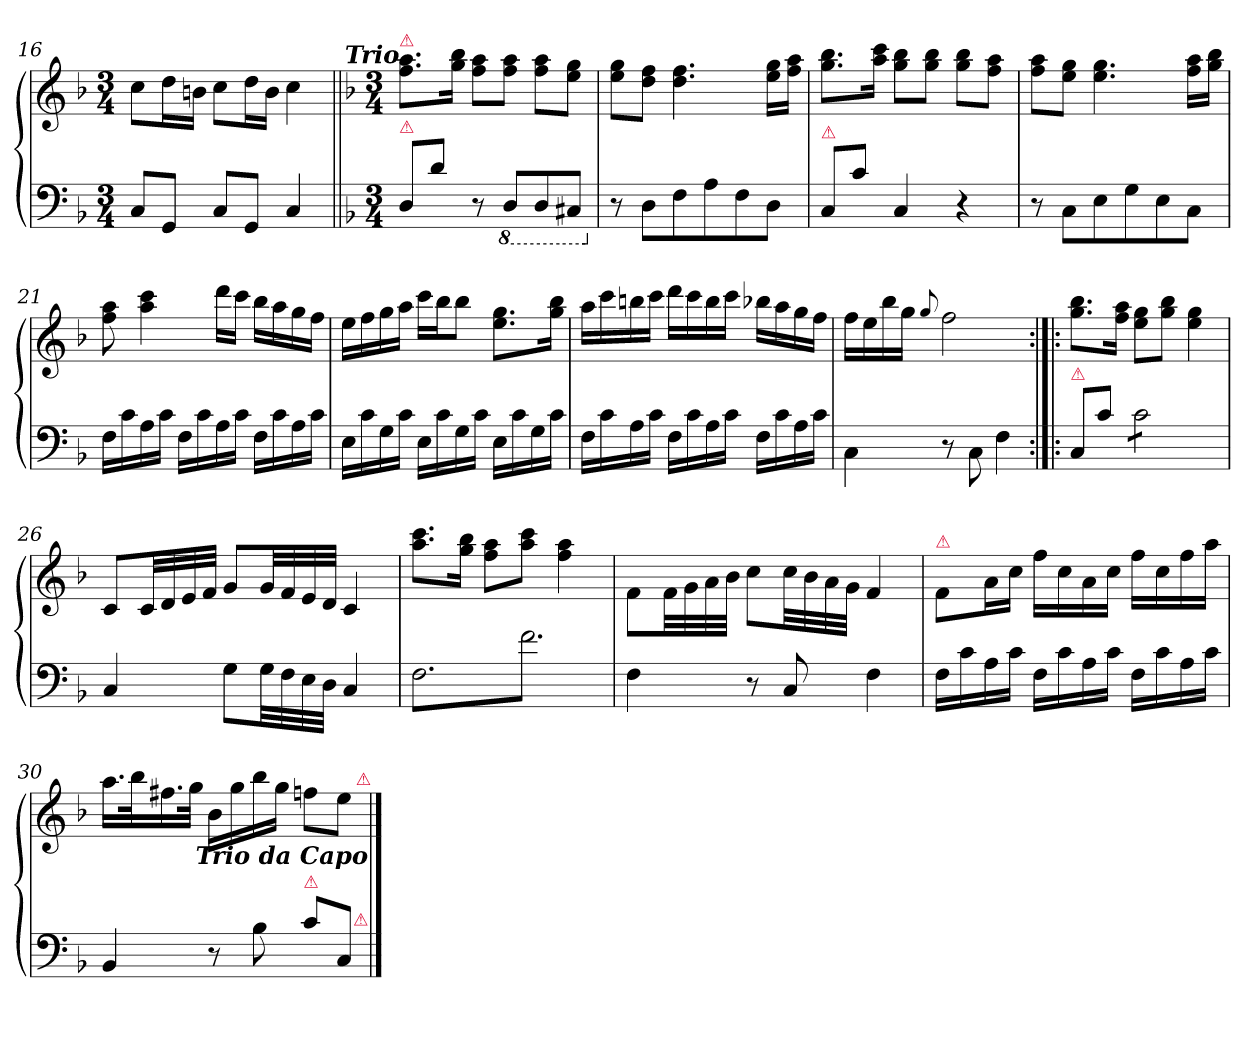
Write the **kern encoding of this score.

**kern	**kern
*part2	*part1
*staff2	*staff1
*clefF4	*clefG2
*k[b-]	*k[b-]
*M3/4	*M3/4
=16	=16
8C/L	8cc\L
8GG/J	16dd\L
.	16bn\JJ
8C/L	8cc\L
8GG/J	16dd\L
.	16b\JJ
4C/	4cc\
=17||	=17||
*k[b-]	*k[b-]
*M3/4	*M3/4
!	!LO:TX:a:color=crimson:t=⚠
!	!LO:TX:a:Bi:rj:t=Trio
!LO:TX:a:color=crimson:t=⚠	!
8D/L	8.ff\ 8.aa\L
8d\J	.
.	16gg\ 16bb-\Jk
8r	8ff\ 8aa\L
*8ba	*
8DD/L	8ff\ 8aa\J
8DD/	8ff\ 8aa\L
8CC#X/J	8ee\ 8gg\J
=18	=18
*X8ba	*
8r	8ee\ 8gg\L
8D\L	8dd\ 8ff\J
8F\	4.dd\ 4.ff\
8A\	.
8F\	.
8D\J	16ee\ 16gg\LL
.	16ff\ 16aa\JJ
=19	=19
!LO:TX:a:color=crimson:t=⚠	!
8C/L	8.gg\ 8.bb-\L
8c\J	.
.	16aa\ 16ccc\Jk
4C/	8gg\ 8bb-\L
.	8gg\ 8bb-\J
4r	8gg\ 8bb-\L
.	8ff\ 8aa\J
=20	=20
8r	8ff\ 8aa\L
8C\L	8ee\ 8gg\J
8E\	4.ee\ 4.gg\
8G\	.
8E\	.
8C\J	16ff\ 16aa\LL
.	16gg\ 16bb-\JJ
=21	=21
16F\LL	8ff\ 8aa\
16c\	.
16A\	4aa\ 4ccc\
16c\JJ	.
16F\LL	.
16c\	.
16A\	16ddd\LL
16c\JJ	16ccc\JJ
16F\LL	16bb-\LL
16c\	16aa\
16A\	16gg\
16c\JJ	16ff\JJ
=22	=22
16E\LL	16ee\LL
16c\	16ff\
16G\	16gg\
16c\JJ	16aa\JJ
16E\LL	16ccc\LL
16c\	16bb-\J
16G\	8bb-\J
16c\JJ	.
16E\LL	8.ee\ 8.gg\L
16c\	.
16G\	.
16c\JJ	16gg\ 16bb-\Jk
=23	=23
16F\LL	16aa\LL
16c\	16ccc\
16A\	16bbn\
16c\JJ	16ccc\JJ
16F\LL	16ddd\LL
16c\	16ccc\
16A\	16bb\
16c\JJ	16ccc\JJ
16F\LL	16bb-X\LL
16c\	16aa\
16A\	16gg\
16c\JJ	16ff\JJ
=24	=24
4C\	16ff\LL
.	16ee\
.	16bb-\
.	16gg\JJ
.	8qqgg/
8r	2ff\
8C\	.
4F\	.
=25:|!|:	=25:|!|:
!LO:TX:a:color=crimson:t=⚠	!
8C/L	8.gg\ 8.bb-\L
8c\J	.
.	16ff\ 16aa\Jk
*tremolo	*
8c\L	8ee\ 8gg\L
8c\	8gg\ 8bb-\J
8c\	4ee\ 4gg\
8c\J	.
*Xtremolo	*
=26	=26
4C/	8c/L
.	32c/LL
.	32d/
.	32e/
.	32f/JJJ
8G\L	8g/L
32G\LL	32g/LL
32F\	32f/
32E\	32e/
32D\JJJ	32d/JJJ
4C/	4c/
=27	=27
*tremolo	*
8F\L	8.aa\ 8.ccc\L
8f\	.
.	16gg\ 16bb-\Jk
8F\	8ff\ 8aa\L
8f\	8aa\ 8ccc\J
8F\	4ff\ 4aa\
8f\J	.
*Xtremolo	*
=28	=28
4F\	8f\L
.	32f\LL
.	32g\
.	32a\
.	32b-\JJJ
8r	8cc\L
8C/	32cc\LL
.	32b-\
.	32a\
.	32g\JJJ
4F\	4f/
=29	=29
!	!LO:TX:a:color=crimson:t=⚠
16F\LL	8f\L
16c\	.
16A\	16a\L
16c\JJ	16cc\JJ
16F\LL	16ff\LL
16c\	16cc\
16A\	16a\
16c\JJ	16cc\JJ
16F\LL	16ff\LL
16c\	16cc\
16A\	16ff\
16c\JJ	16aa\JJ
=30	=30
4BB-/	16.aa\LL
.	32bb-\K
.	16.ff#X\
.	32gg\JJk
8r	16b-\LL
.	16gg\
8B-\	16bb-\
.	16gg\JJ
!LO:TX:a:color=crimson:t=⚠	!
8c\L	8ffn\L
8C/J	8ee\J
!	!LO:TX:a:color=crimson:t=⚠
!	!LO:TX:b:Bi:t=Trio da Capo
!LO:TX:a:color=crimson:t=⚠	!
==	==
*-	*-
